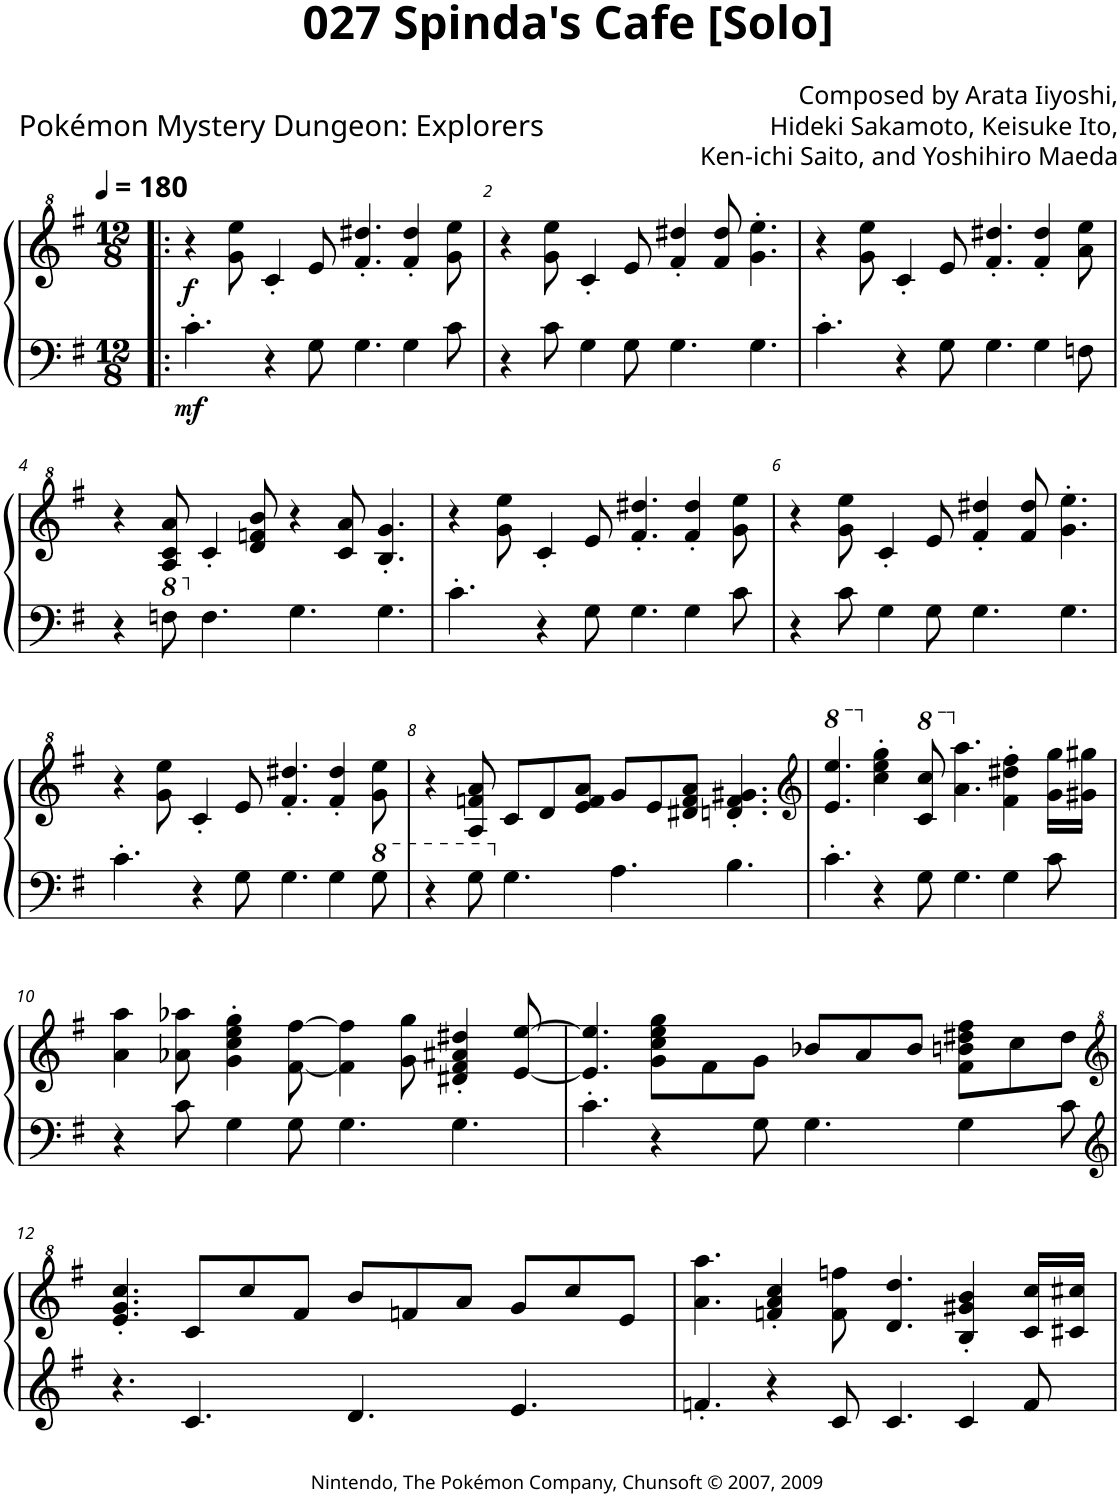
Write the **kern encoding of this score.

**kern	**dynam	**kern	**dynam
*part2	*part2	*part1	*part1
*staff2	*staff2	*staff1	*staff1
*I"Piano 2	*	*I"Piano, Right	*
*I'Pno	*	*I'Pno	*
*clefF4	*	*clefG^2	*
*k[f#]	*	*k[f#]	*
*M12/8	*	*M12/8	*
*MM180	*	*MM180	*
=1!|:	=1!|:	=1!|:	=1!|:
!	!LO:DY:b	!	!LO:DY:b
4.c'\	mf	4r	f
.	.	8gg\ 8eee\	.
4r	.	4cc'/	.
8G\	.	8ee/	.
4.G\	.	4.ff#/' 4.ddd#X/'	.
4G\	.	4ff#/' 4ddd#/'	.
8c\	.	8gg\ 8eee\	.
=2	=2	=2	=2
4r	.	4r	.
8c\	.	8gg\ 8eee\	.
4G\	.	4cc'/	.
8G\	.	8ee/	.
4.G\	.	4ff#/' 4ddd#X/'	.
.	.	8ff#/ 8ddd#/	.
4.G\	.	4.gg\' 4.eee\'	.
=3	=3	=3	=3
4.c'\	.	4r	.
.	.	8gg\ 8eee\	.
4r	.	4cc'/	.
8G\	.	8ee/	.
4.G\	.	4.ff#/' 4.ddd#X/'	.
4G\	.	4ff#/' 4ddd#/'	.
8Fn\	.	8aa\ 8eee\	.
!!LO:LB:g=z
=4	=4	=4	=4
4r	.	4r	.
*8va	*	*	*
8fn\	.	8a/ 8cc/ 8aa/	.
*X8va	*	*	*
4.F\	.	4cc'/	.
.	.	8dd/ 8ffn/ 8bb/	.
4.G\	.	4r	.
.	.	8cc/ 8aa/	.
4.G\	.	4.b/' 4.gg/'	.
=5	=5	=5	=5
4.c'\	.	4r	.
.	.	8gg\ 8eee\	.
4r	.	4cc'/	.
8G\	.	8ee/	.
4.G\	.	4.ff#/' 4.ddd#X/'	.
4G\	.	4ff#/' 4ddd#/'	.
8c\	.	8gg\ 8eee\	.
=6	=6	=6	=6
4r	.	4r	.
8c\	.	8gg\ 8eee\	.
4G\	.	4cc'/	.
8G\	.	8ee/	.
4.G\	.	4ff#/' 4ddd#X/'	.
.	.	8ff#/ 8ddd#/	.
4.G\	.	4.gg\' 4.eee\'	.
!!LO:LB:g=z
=7	=7	=7	=7
4.c'\	.	4r	.
.	.	8gg\ 8eee\	.
4r	.	4cc'/	.
8G\	.	8ee/	.
4.G\	.	4.ff#/' 4.ddd#X/'	.
4G\	.	4ff#/' 4ddd#/'	.
*8va	*	*	*
8g\	.	8gg\ 8eee\	.
=8	=8	=8	=8
4r	.	4r	.
8g\	.	8a/ 8ffn/ 8aa/	.
*X8va	*	*	*
4.G\	.	8cc/L	.
.	.	8dd/	.
.	.	8ee/ 8ff/ 8aa/J	.
4.A\	.	8gg/L	.
.	.	8ee/	.
.	.	8dd#X/ 8ff/ 8aa/J	.
4.B\	.	4.ddn/' 4.ff/' 4.gg#X/'	.
=9	=9	=9	=9
*	*	*clefG2	*
*	*	*8va	*
4.c'\	.	4.ee/ 4.eee/	.
*	*	*X8va	*
4r	.	4cc\' 4ee\' 4gg\'	.
*	*	*8va	*
8G\	.	8cc/ 8ccc/	.
*	*	*X8va	*
4.G\	.	4.a\ 4.aa\	.
4G\	.	4f#\' 4dd#X\' 4ff#\'	.
8c\	.	16g\ 16gg\LL	.
.	.	16g#X\ 16gg#X\JJ	.
!!LO:LB:g=z
=10	=10	=10	=10
4r	.	4a\ 4aa\	.
8c\	.	8a-X\ 8aa-X\	.
4G\	.	4g\' 4cc\' 4ee\' 4gg\'	.
8G\	.	[8f#\ [8ff#\	.
4.G\	.	4f#\] 4ff#\]	.
.	.	8g\ 8gg\	.
4.G\	.	4d#X/' 4f#/' 4a#X/' 4dd#X/'	.
.	.	[8e/ [8ee/	.
=11	=11	=11	=11
4.c'\	.	4.e/] 4.ee/]	.
4r	.	8g\ 8cc\ 8ee\ 8gg\L	.
.	.	8f#\	.
8G\	.	8g\J	.
4.G\	.	8b-X/L	.
.	.	8a/	.
.	.	8b-/J	.
4G\	.	8f#\ 8bn\ 8dd#X\ 8ff#\L	.
.	.	8cc\	.
8c\	.	8dd#\J	.
!!LO:LB:g=z
=12	=12	=12	=12
*clefG2	*	*clefG^2	*
4.r	.	4.ee/' 4.gg/' 4.ccc/'	.
4.c/	.	8cc/L	.
.	.	8ccc/	.
.	.	8ff#/J	.
4.d/	.	8bb/L	.
.	.	8ffn/	.
.	.	8aa/J	.
4.e/	.	8gg/L	.
.	.	8ccc/	.
.	.	8ee/J	.
=13	=13	=13	=13
4.fn'/	.	4.aa\ 4.aaa\	.
4r	.	4ffn/' 4aa/' 4ccc/'	.
8c/	.	8ff\ 8fffn\	.
4.c/	.	4.dd/ 4.ddd/	.
4c/	.	4b/' 4gg#X/' 4bb/'	.
8f/	.	16cc/ 16ccc/LL	.
.	.	16cc#X/ 16ccc#X/JJ	.
=	=	=	=
*-	*-	*-	*-
